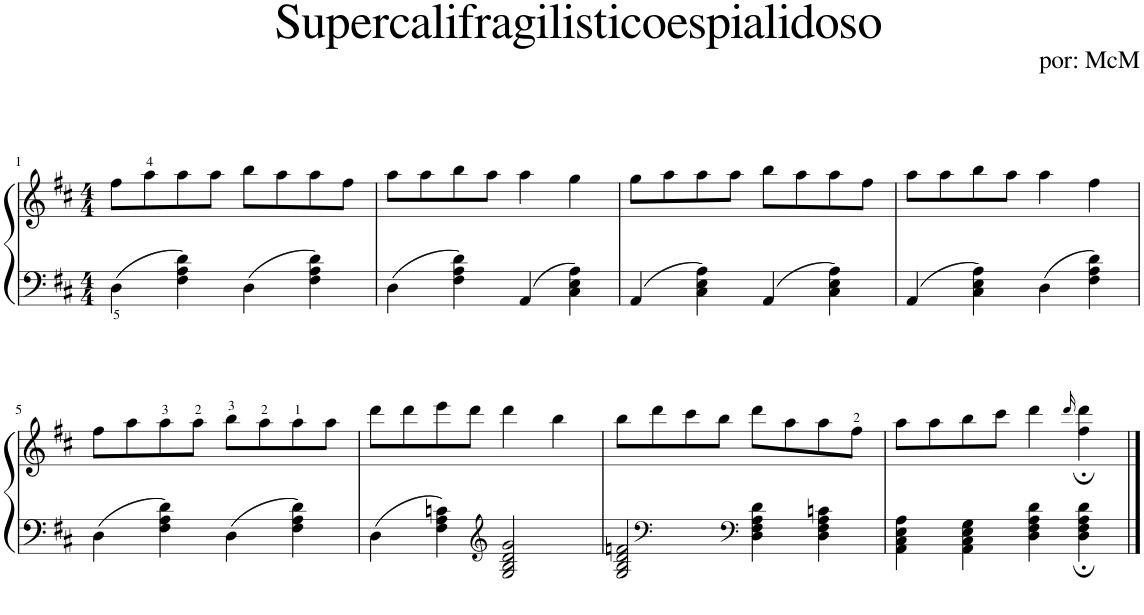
**kern	**kern
*part1	*part1
*staff2	*staff1
*I"Piano	*
*I'Pno	*
*clefF4	*clefG2
*k[f#c#]	*k[f#c#]
*M4/4	*M4/4
=1	=1
4D\	8ff#\L
.	8aa\
4F#\ 4A\ 4d\	8aa\
.	8aa\J
4D\	8bb\L
.	8aa\
4F#\ 4A\ 4d\	8aa\
.	8ff#\J
=2	=2
4D\	8aa\L
.	8aa\
4F#\ 4A\ 4d\	8bb\
.	8aa\J
4AA/	4aa\
4C#\ 4E\ 4A\	4gg\
=3	=3
4AA/	8gg\L
.	8aa\
4C#\ 4E\ 4A\	8aa\
.	8aa\J
4AA/	8bb\L
.	8aa\
4C#\ 4E\ 4A\	8aa\
.	8ff#\J
=4	=4
4AA/	8aa\L
.	8aa\
4C#\ 4E\ 4A\	8bb\
.	8aa\J
4D\	4aa\
4F#\ 4A\ 4d\	4ff#\
!!LO:LB:g=z
=5	=5
4D\	8ff#\L
.	8aa\
4F#\ 4A\ 4d\	8aa\
.	8aa\J
4D\	8bb\L
.	8aa\
4F#\ 4A\ 4d\	8aa\
.	8aa\J
=6	=6
4D\	8ddd\L
.	8ddd\
4F#\ 4A\ 4cn\	8eee\
.	8ddd\J
*clefG2	*
2G/ 2B/ 2d/ 2g/	4ddd\
.	4bb\
=7	=7
2G/ 2B/ 2d/ 2fn/	8bb\L
*clefF4	*
.	8ddd\
.	8ccc#\
.	8bb\J
*clefF4	*
4D\ 4F#\ 4A\ 4d\	8ddd\L
.	8aa\
4D\ 4F#\ 4A\ 4cn\	8aa\
.	8ff#\J
=8	=8
4AA\ 4C#\ 4E\ 4A\	8aa\L
.	8aa\
4AA\ 4C#\ 4E\ 4G\	8bb\
.	8ccc#\J
4D\ 4F#\ 4A\ 4d\	4ddd\
.	16qddd/
4D\; 4F#\; 4A\; 4d\;	4ff#\; 4ddd\;
==	==
*-	*-
